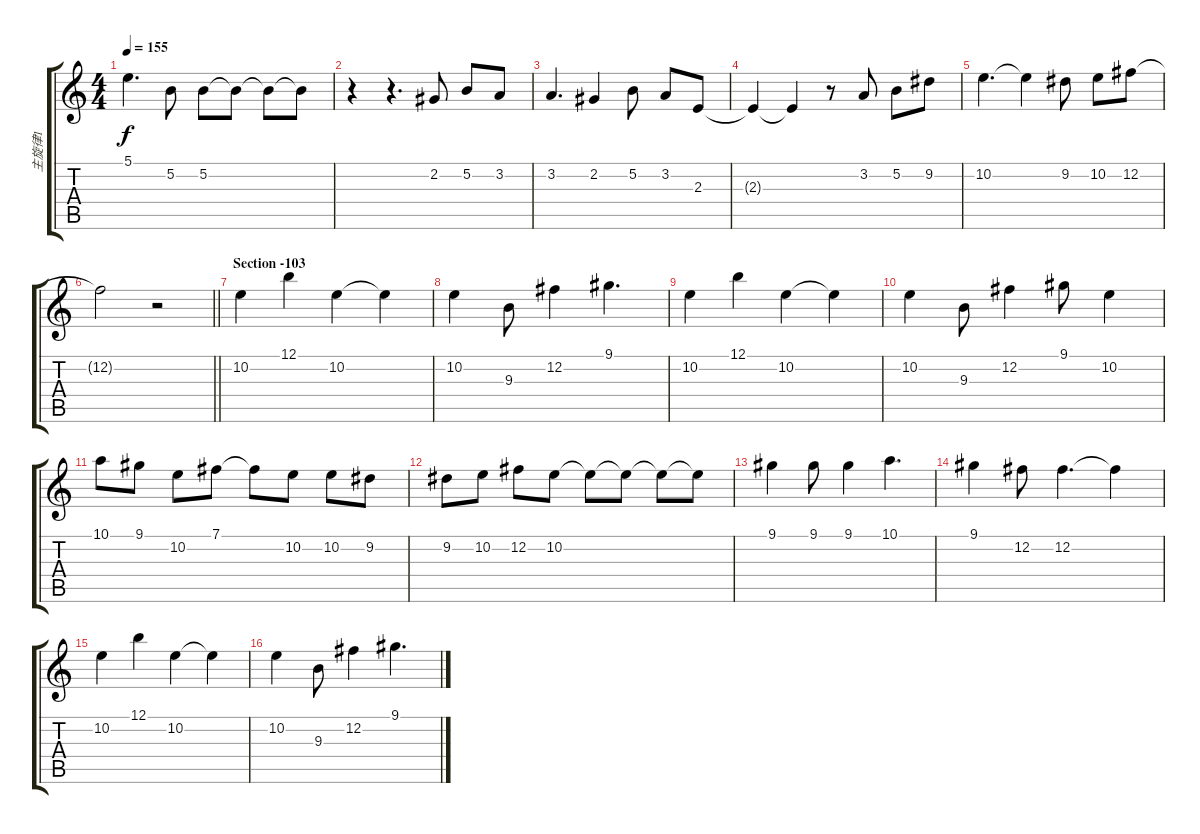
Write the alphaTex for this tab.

\track ("主旋律1" "主旋律1") {instrument lead1square}
\staff {score tabs}
\tuning (B4 Gb4 D4 A3 E3 B2) {hide}
\ts (4 4)
\tempo 155
\clef g2
\ks c
5.1.4{d dy f} 5.2.8 5.2.8 5.2{t}.8 5.2{t}.8 5.2{t}.8 |
r.4 r.4{d} 2.2.8 5.2.8 3.2.8 |
3.2.4{d} 2.2.4 5.2.8 3.2.8 2.3.8 |
2.3{t}.4 2.3{t}.4 r.8 3.2.8 5.2.8 9.2.8 |
10.2.4{d} 10.2{t}.4 9.2.8 10.2.8 12.2.8 |
\barLineRight lightlight
12.2{t}.2 r.2 |
\section ("" "Section -103")
10.2.4 12.1.4 10.2.4 10.2{t}.4 |
10.2.4 9.3.8 12.2.4 9.1.4{d} |
10.2.4 12.1.4 10.2.4 10.2{t}.4 |
10.2.4 9.3.8 12.2.4 9.1.8 10.2.4 |
10.1.8 9.1.8 10.2.8 7.1.8 7.1{t}.8 10.2.8 10.2.8 9.2.8 |
9.2.8 10.2.8 12.2.8 10.2.8 10.2{t}.8 10.2{t}.8 10.2{t}.8 10.2{t}.8 |
9.1.4 9.1.8 9.1.4 10.1.4{d} |
9.1.4 12.2.8 12.2.4{d} 12.2{t}.4 |
10.2.4 12.1.4 10.2.4 10.2{t}.4 |
10.2.4 9.3.8 12.2.4 9.1.4{d}
